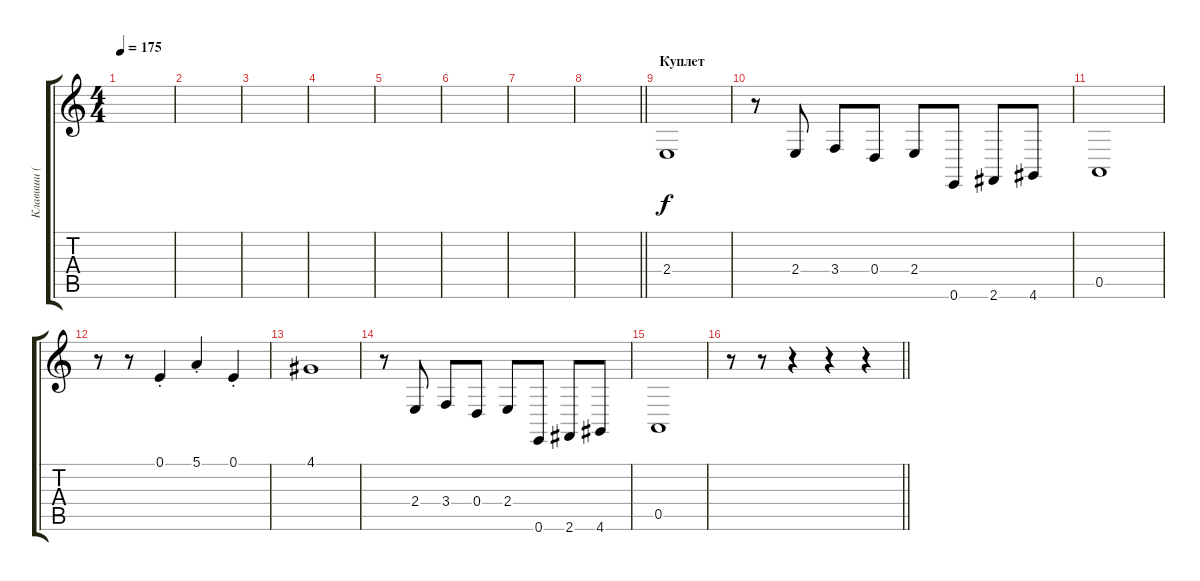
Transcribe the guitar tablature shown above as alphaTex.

\track ("Клавиши ( Рояль ) Правая Рука  " "Клавиши ( ") {instrument acousticgrandpiano}
\staff {score tabs}
\tuning (E4 B3 G3 D3 A2 E2) {hide}
\ts (4 4)
\section ("" "")
\tempo 175
\clef g2
\ks c
|
|
|
|
|
|
|
\barLineRight lightlight
|
\section ("" "Куплет")
2.4.1 |
r.8 2.4.8 3.4.8 0.4.8 2.4.8 0.6.8 2.6.8 4.6.8 |
0.5.1 |
r.8 r.8 0.1{st}.4 5.1{st}.4 0.1{st}.4 |
4.1.1 |
r.8 2.4.8 3.4.8 0.4.8 2.4.8 0.6.8 2.6.8 4.6.8 |
0.5.1 |
\barLineRight lightlight
r.8 r.8 r.4 r.4 r.4
